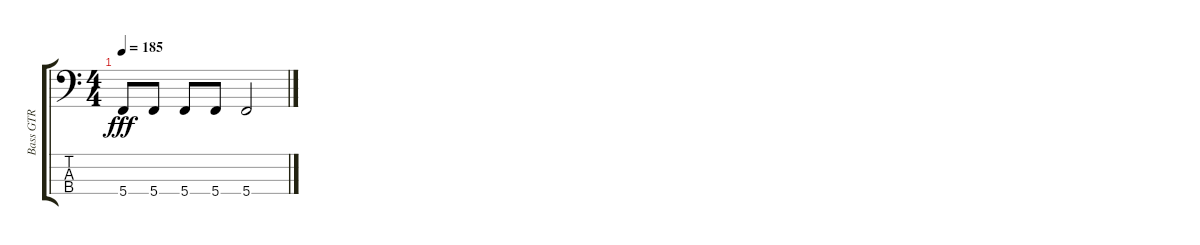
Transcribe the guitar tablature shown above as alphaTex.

\track ("Bass GTR" "Bass GTR") {instrument electricbassfinger}
\staff {score tabs}
\tuning (F2 C2 G1 C1) {hide}
\ts (4 4)
\tempo 185
\clef f4
\ks aminor
5.4{t}.8{dy fff} 5.4.8 5.4.8 5.4.8 5.4.2
